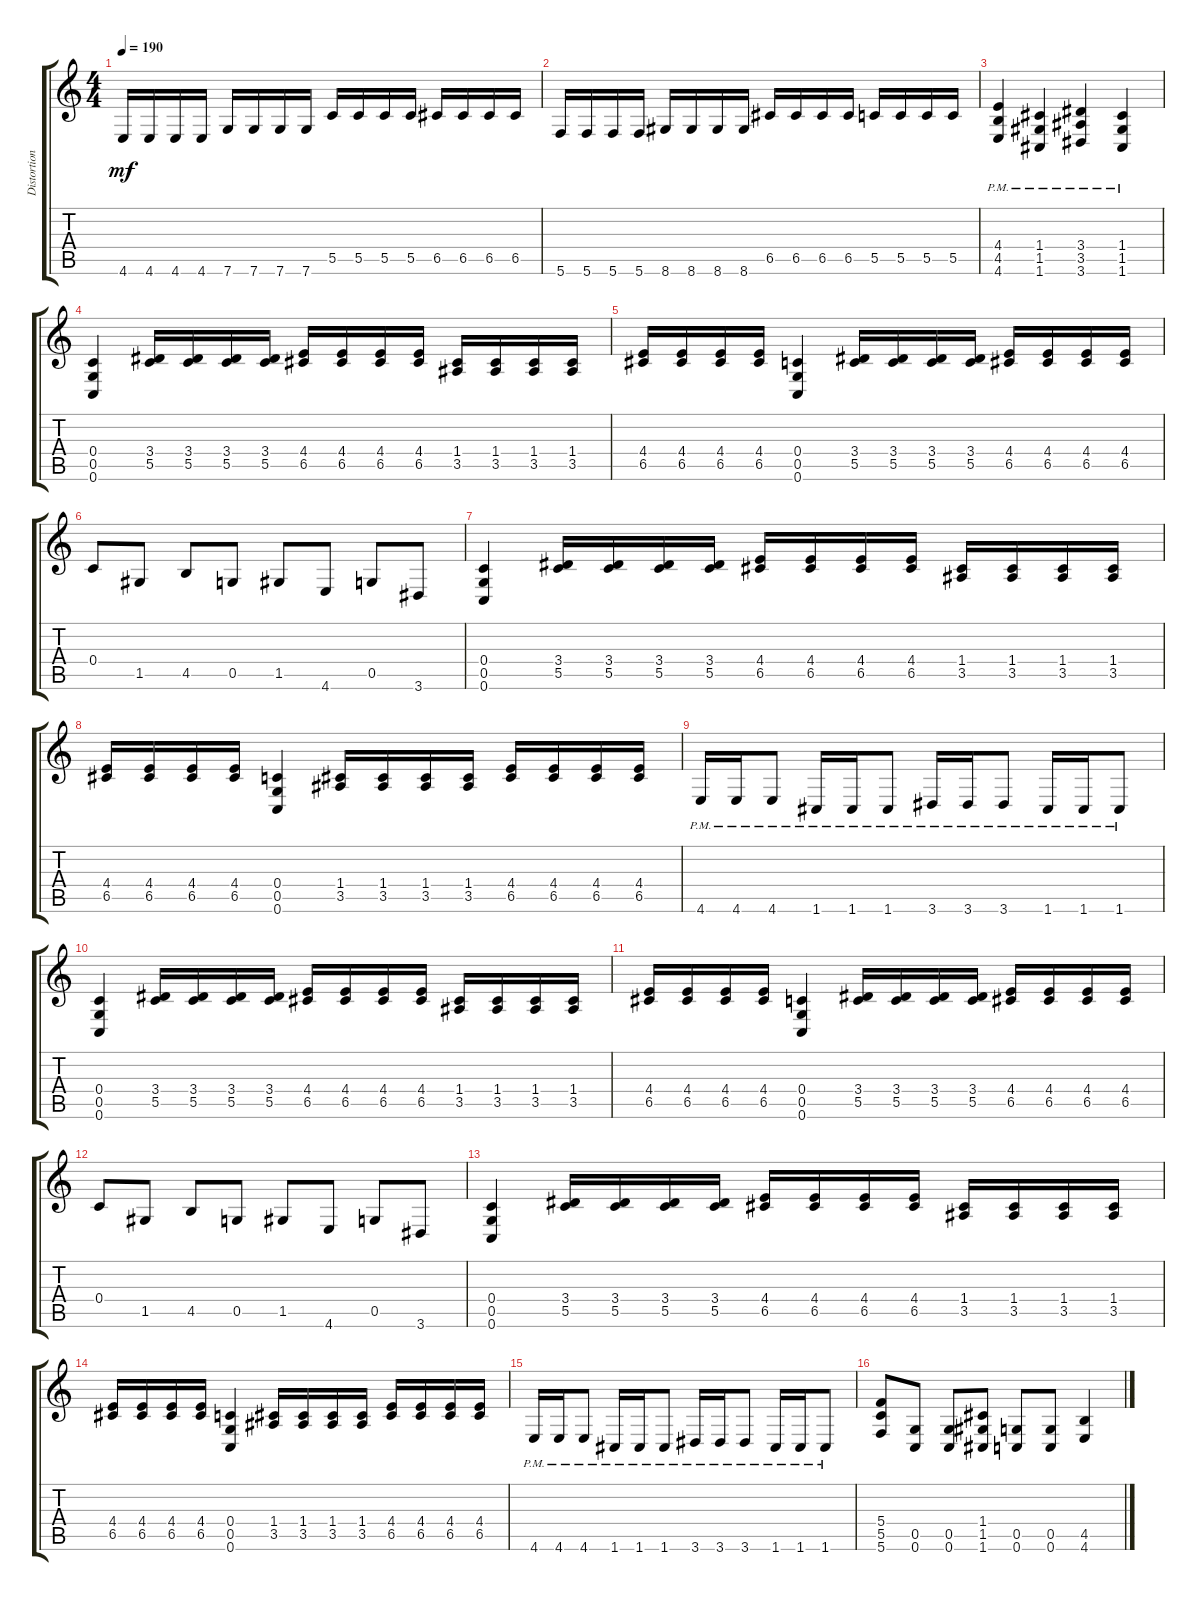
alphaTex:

\track ("Distortion Guitar" "Distortion") {instrument distortionguitar}
\staff {score tabs}
\tuning (D4 A3 F3 C3 G2 C2) {hide}
\ts (4 4)
\tempo 190
\clef g2
\ks c
4.6.16{dy mf} 4.6.16 4.6.16 4.6.16 7.6.16 7.6.16 7.6.16 7.6.16 5.5.16 5.5.16 5.5.16 5.5.16 6.5.16 6.5.16 6.5.16 6.5.16 |
5.6.16 5.6.16 5.6.16 5.6.16 8.6.16 8.6.16 8.6.16 8.6.16 6.5.16 6.5.16 6.5.16 6.5.16 5.5.16 5.5.16 5.5.16 5.5.16 |
(4.4{pm} 4.5{pm} 4.6{pm}).4 (1.4{pm} 1.5{pm} 1.6{pm}).4 (3.4{pm} 3.5{pm} 3.6{pm}).4 (1.4{pm} 1.5{pm} 1.6{pm}).4 |
(0.4 0.5 0.6).4 (3.4 5.5).16 (3.4 5.5).16 (3.4 5.5).16 (3.4 5.5).16 (4.4 6.5).16 (4.4 6.5).16 (4.4 6.5).16 (4.4 6.5).16 (1.4 3.5).16 (1.4 3.5).16 (1.4 3.5).16 (1.4 3.5).16 |
(4.4 6.5).16 (4.4 6.5).16 (4.4 6.5).16 (4.4 6.5).16 (0.4 0.5 0.6).4 (3.4 5.5).16 (3.4 5.5).16 (3.4 5.5).16 (3.4 5.5).16 (4.4 6.5).16 (4.4 6.5).16 (4.4 6.5).16 (4.4 6.5).16 |
0.4.8 1.5.8 4.5.8 0.5.8 1.5.8 4.6.8 0.5.8 3.6.8 |
(0.4 0.5 0.6).4 (3.4 5.5).16 (3.4 5.5).16 (3.4 5.5).16 (3.4 5.5).16 (4.4 6.5).16 (4.4 6.5).16 (4.4 6.5).16 (4.4 6.5).16 (1.4 3.5).16 (1.4 3.5).16 (1.4 3.5).16 (1.4 3.5).16 |
(4.4 6.5).16 (4.4 6.5).16 (4.4 6.5).16 (4.4 6.5).16 (0.4 0.5 0.6).4 (1.4 3.5).16 (1.4 3.5).16 (1.4 3.5).16 (1.4 3.5).16 (4.4 6.5).16 (4.4 6.5).16 (4.4 6.5).16 (4.4 6.5).16 |
4.6{pm}.16 4.6{pm}.16 4.6{pm}.8 1.6{pm}.16 1.6{pm}.16 1.6{pm}.8 3.6{pm}.16 3.6{pm}.16 3.6{pm}.8 1.6{pm}.16 1.6{pm}.16 1.6{pm}.8 |
(0.4 0.5 0.6).4 (3.4 5.5).16 (3.4 5.5).16 (3.4 5.5).16 (3.4 5.5).16 (4.4 6.5).16 (4.4 6.5).16 (4.4 6.5).16 (4.4 6.5).16 (1.4 3.5).16 (1.4 3.5).16 (1.4 3.5).16 (1.4 3.5).16 |
(4.4 6.5).16 (4.4 6.5).16 (4.4 6.5).16 (4.4 6.5).16 (0.4 0.5 0.6).4 (3.4 5.5).16 (3.4 5.5).16 (3.4 5.5).16 (3.4 5.5).16 (4.4 6.5).16 (4.4 6.5).16 (4.4 6.5).16 (4.4 6.5).16 |
0.4.8 1.5.8 4.5.8 0.5.8 1.5.8 4.6.8 0.5.8 3.6.8 |
(0.4 0.5 0.6).4 (3.4 5.5).16 (3.4 5.5).16 (3.4 5.5).16 (3.4 5.5).16 (4.4 6.5).16 (4.4 6.5).16 (4.4 6.5).16 (4.4 6.5).16 (1.4 3.5).16 (1.4 3.5).16 (1.4 3.5).16 (1.4 3.5).16 |
(4.4 6.5).16 (4.4 6.5).16 (4.4 6.5).16 (4.4 6.5).16 (0.4 0.5 0.6).4 (1.4 3.5).16 (1.4 3.5).16 (1.4 3.5).16 (1.4 3.5).16 (4.4 6.5).16 (4.4 6.5).16 (4.4 6.5).16 (4.4 6.5).16 |
4.6{pm}.16 4.6{pm}.16 4.6{pm}.8 1.6{pm}.16 1.6{pm}.16 1.6{pm}.8 3.6{pm}.16 3.6{pm}.16 3.6{pm}.8 1.6{pm}.16 1.6{pm}.16 1.6{pm}.8 |
(5.4 5.5 5.6).8 (0.5 0.6).8 (0.5 0.6).8 (1.4 1.5 1.6).8 (0.5 0.6).8 (0.5 0.6).8 (4.5 4.6).4
